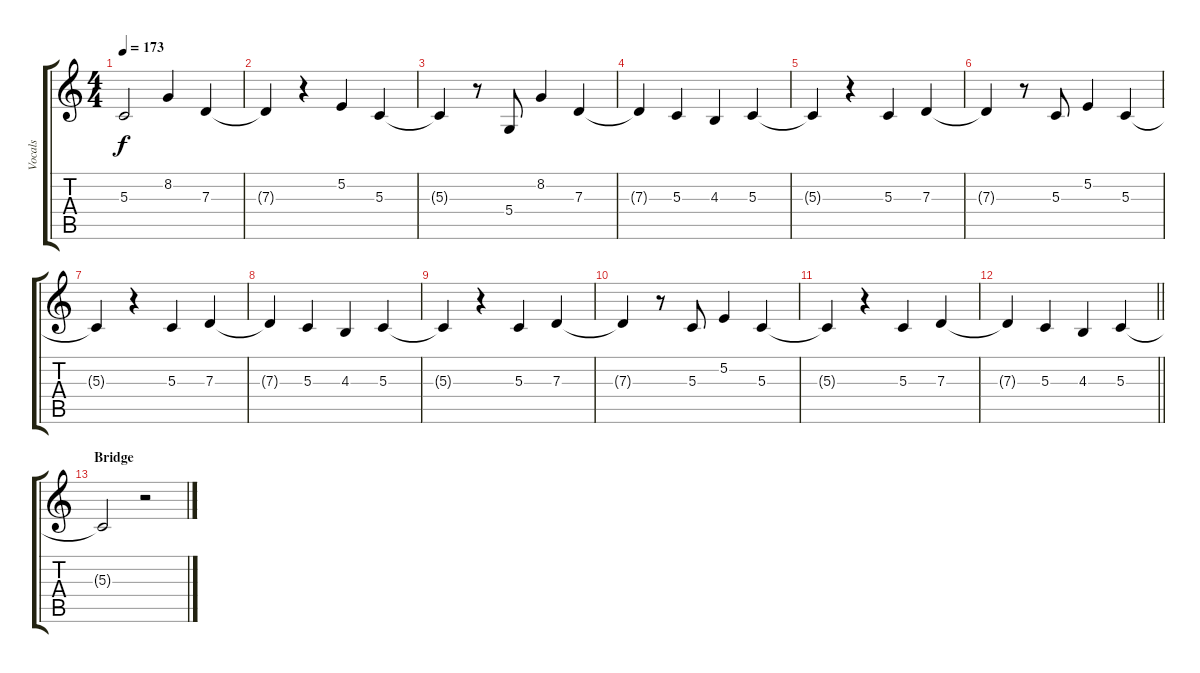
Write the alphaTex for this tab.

\track ("Vocals" "Vocals") {instrument altosax}
\staff {score tabs}
\tuning (E4 B3 G3 D3 A2 E2) {hide}
\ts (4 4)
\tempo 173
\clef g2
\ks c
5.3{t}.2{dy f} 8.2.4 7.3.4 |
7.3{t}.4 r.4 5.2.4 5.3.4 |
5.3{t}.4 r.8 5.4.8 8.2.4 7.3.4 |
7.3{t}.4 5.3.4 4.3.4 5.3.4 |
5.3{t}.4 r.4 5.3.4 7.3.4 |
7.3{t}.4 r.8 5.3.8 5.2.4 5.3.4 |
5.3{t}.4 r.4 5.3.4 7.3.4 |
7.3{t}.4 5.3.4 4.3.4 5.3.4 |
5.3{t}.4 r.4 5.3.4 7.3.4 |
7.3{t}.4 r.8 5.3.8 5.2.4 5.3.4 |
5.3{t}.4 r.4 5.3.4 7.3.4 |
\barLineRight lightlight
7.3{t}.4 5.3.4 4.3.4 5.3.4 |
\section ("" "Bridge")
5.3{t}.2 r.2
